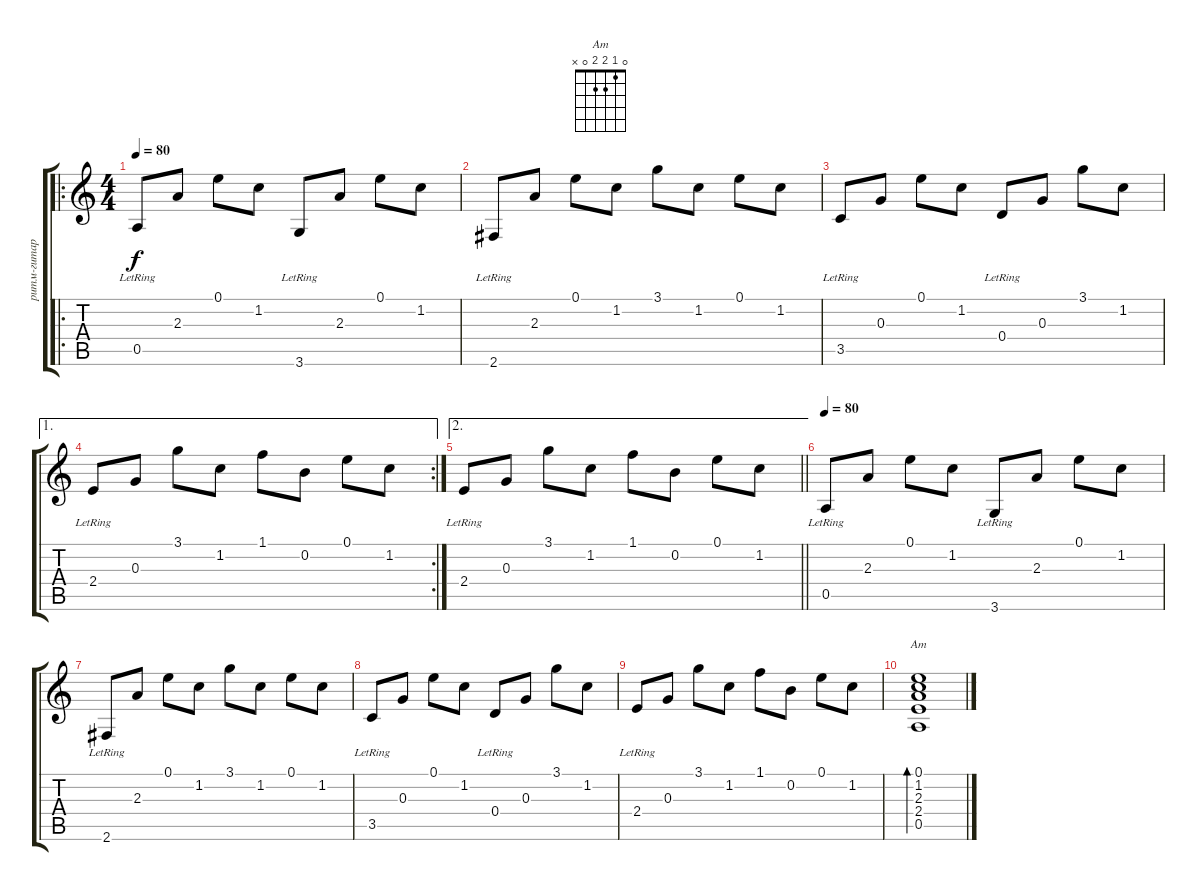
\track ("ритм-гитара" "ритм-гитар") {instrument overdrivenguitar}
\staff {score tabs}
\tuning (E4 B3 G3 D3 A2 E2) {hide}
\chord ("Am" 0 1 2 2 0 x)
\ro
\ts (4 4)
\tempo 80
\clef g2
\ks c
0.5{lr}.8{dy f instrument acousticguitarsteel} 2.3.8 0.1.8 1.2.8 3.6{lr}.8 2.3.8 0.1.8 1.2.8 |
2.6{lr}.8 2.3.8 0.1.8 1.2.8 3.1.8 1.2.8 0.1.8 1.2.8 |
3.5{lr}.8 0.3.8 0.1.8 1.2.8 0.4{lr}.8 0.3.8 3.1.8 1.2.8 |
\ae 1
\rc 2
2.4{lr}.8 0.3.8 3.1.8 1.2.8 1.1.8 0.2.8 0.1.8 1.2.8 |
\ae 2
\barLineRight lightlight
2.4{lr}.8 0.3.8 3.1.8 1.2.8 1.1.8 0.2.8 0.1.8 1.2.8 |
\tempo 80
0.5{lr}.8{instrument acousticguitarsteel} 2.3.8 0.1.8 1.2.8 3.6{lr}.8 2.3.8 0.1.8 1.2.8 |
2.6{lr}.8 2.3.8 0.1.8 1.2.8 3.1.8 1.2.8 0.1.8 1.2.8 |
3.5{lr}.8 0.3.8 0.1.8 1.2.8 0.4{lr}.8 0.3.8 3.1.8 1.2.8 |
2.4{lr}.8 0.3.8 3.1.8 1.2.8 1.1.8 0.2.8 0.1.8 1.2.8 |
(0.1 1.2 2.3 2.4 0.5).1{bd 120 ch "Am"}
